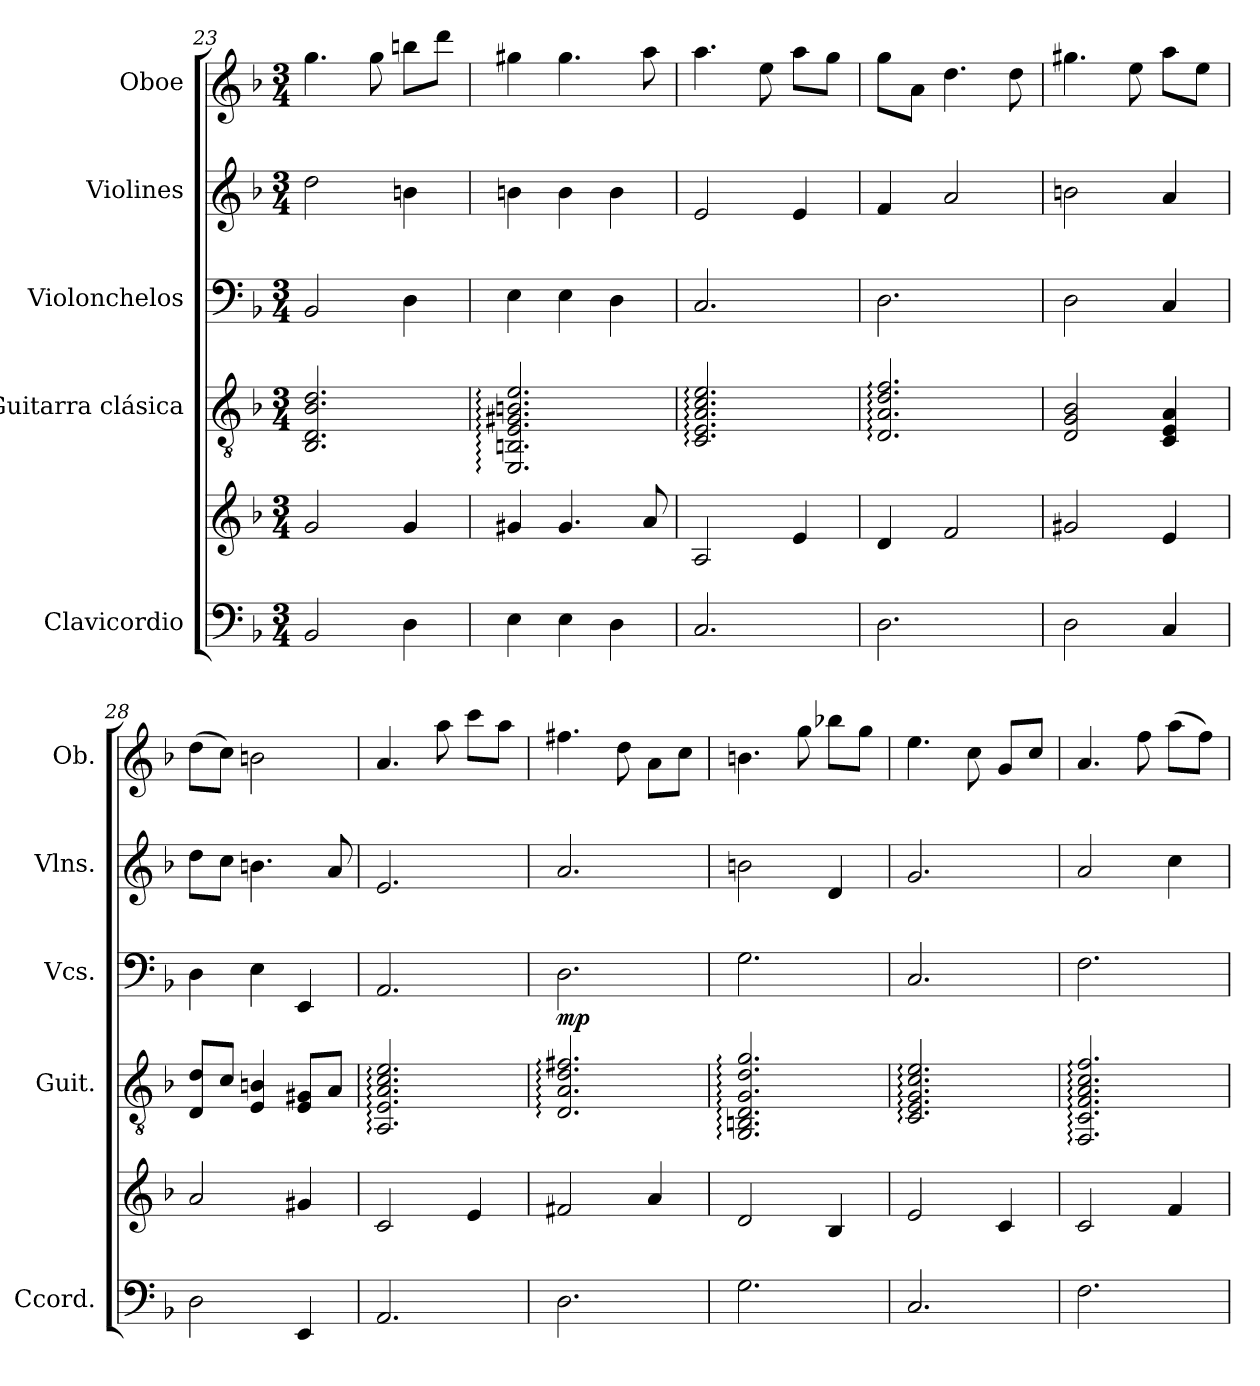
**kern	**kern	**kern	**kern	**dynam	**kern	**kern
*part5	*part5	*part4	*part3	*part3	*part2	*part1
*staff6	*staff5	*staff4	*staff3	*staff3	*staff2	*staff1
*I"Clavicordio	*	*I"Guitarra clásica	*I"Violonchelos	*	*I"Violines	*I"Oboe
*I'Ccord.	*	*I'Guit.	*I'Vcs.	*	*I'Vlns.	*I'Ob.
*clefF4	*clefG2	*clefGv2	*clefF4	*	*clefG2	*clefG2
*k[b-]	*k[b-]	*k[b-]	*k[b-]	*	*k[b-]	*k[b-]
*M3/4	*M3/4	*M3/4	*M3/4	*	*M3/4	*M3/4
=23	=23	=23	=23	=23	=23	=23
2BB-/	2g/	2.BB-/ 2.D/ 2.B-/ 2.d/	2BB-/	.	2dd\	4.gg\
.	.	.	.	.	.	8gg\
4D\	4g/	.	4D\	.	4bn\	8bbn\L
.	.	.	.	.	.	8ddd\J
=24	=24	=24	=24	=24	=24	=24
4E\	4g#X/	2.EE/: 2.BBn/: 2.E/: 2.G#X/: 2.Bn/: 2.e/:	4E\	.	4bn\	4gg#X\
4E\	4.g#/	.	4E\	.	4b\	4.gg#\
4D\	.	.	4D\	.	4b\	.
.	8a/	.	.	.	.	8aa\
=25	=25	=25	=25	=25	=25	=25
2.C/	2A/	2.C/: 2.E/: 2.A/: 2.c/: 2.e/:	2.C/	.	2e/	4.aa\
.	.	.	.	.	.	8ee\
.	4e/	.	.	.	4e/	8aa\L
.	.	.	.	.	.	8gg\J
!!LO:LB:g=z
=26	=26	=26	=26	=26	=26	=26
2.D\	4d/	2.D/: 2.A/: 2.d/: 2.f/:	2.D\	.	4f/	8gg\L
.	.	.	.	.	.	8a\J
.	2f/	.	.	.	2a/	4.dd\
.	.	.	.	.	.	8dd\
=27	=27	=27	=27	=27	=27	=27
2D\	2g#X/	2D/ 2G/ 2B-/	2D\	.	2bn\	4.gg#X\
.	.	.	.	.	.	8ee\
4C/	4e/	4C/ 4E/ 4A/	4C/	.	4a/	8aa\L
.	.	.	.	.	.	8ee\J
=28	=28	=28	=28	=28	=28	=28
2D\	2a/	8D/ 8d/L	4D\	.	8dd\L	(>8dd\L
.	.	8c/J	.	.	8cc\J	8cc\J)
.	.	4E/ 4Bn/	4E\	.	4.bn\	2bn\
4EE/	4g#X/	8E/ 8G#X/L	4EE/	.	.	.
.	.	8A/J	.	.	8a/	.
=29	=29	=29	=29	=29	=29	=29
2.AA/	2c/	2.AA/: 2.E/: 2.A/: 2.c/: 2.e/:	2.AA/	.	2.e/	4.a/
.	.	.	.	.	.	8aa\
.	4e/	.	.	.	.	8ccc\L
.	.	.	.	.	.	8aa\J
=30	=30	=30	=30	=30	=30	=30
!	!	!	!	!LO:DY:b	!	!
2.D\	2f#X/	2.D/: 2.A/: 2.d/: 2.f#X/:	2.D\	mp	2.a/	4.ff#X\
.	.	.	.	.	.	8dd\
.	4a/	.	.	.	.	8a\L
.	.	.	.	.	.	8cc\J
=31	=31	=31	=31	=31	=31	=31
2.G\	2d/	2.GG/: 2.BBn/: 2.D/: 2.G/: 2.d/: 2.g/:	2.G\	.	2bn\	4.bn\
.	.	.	.	.	.	8gg\
.	4B-/	.	.	.	4d/	8bb-X\L
.	.	.	.	.	.	8gg\J
=32	=32	=32	=32	=32	=32	=32
2.C/	2e/	2.C/: 2.E/: 2.G/: 2.c/: 2.e/:	2.C/	.	2.g/	4.ee\
.	.	.	.	.	.	8cc\
.	4c/	.	.	.	.	8g/L
.	.	.	.	.	.	8cc/J
!!LO:PB:g=z
=33	=33	=33	=33	=33	=33	=33
2.F\	2c/	2.FF/: 2.C/: 2.F/: 2.A/: 2.c/: 2.f/:	2.F\	.	2a/	4.a/
.	.	.	.	.	.	8ff\
.	4f/	.	.	.	4cc\	(>8aa\L
.	.	.	.	.	.	8ff\J)
=	=	=	=	=	=	=
*-	*-	*-	*-	*-	*-	*-
